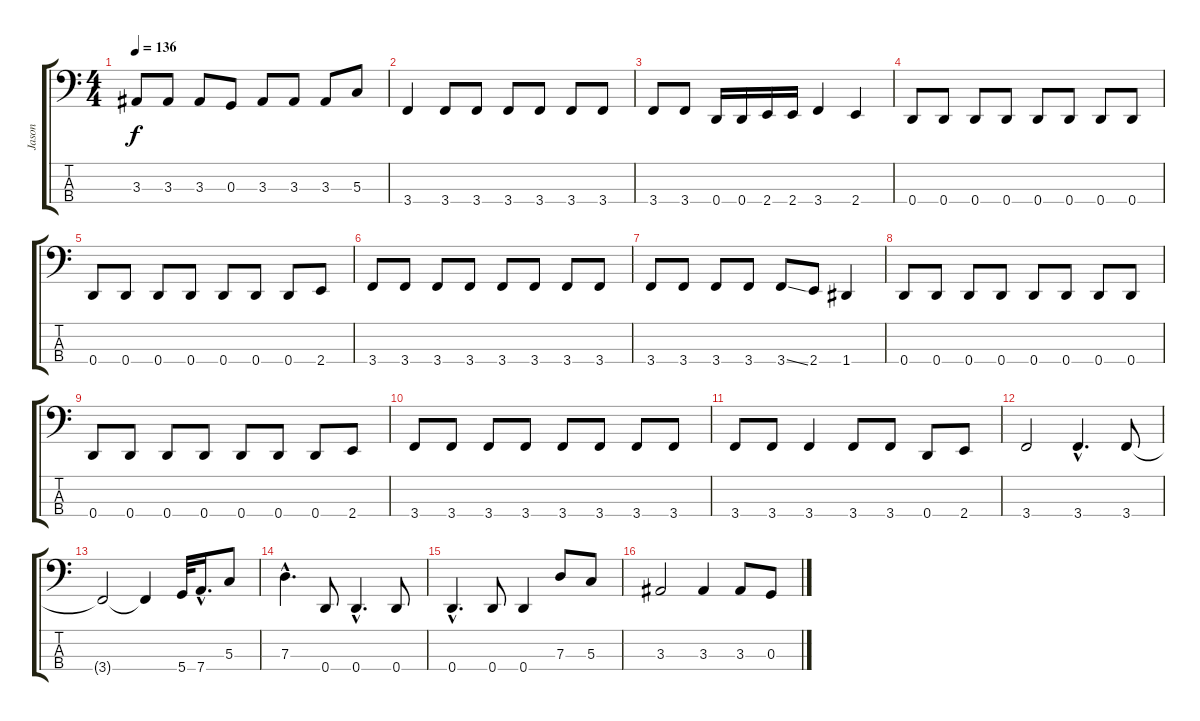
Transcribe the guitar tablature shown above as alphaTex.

\track ("Jason" "Jason") {instrument electricbasspick}
\staff {score tabs}
\tuning (F2 C2 G1 D1) {hide}
\ts (4 4)
\tempo 136
\clef f4
\ks c
3.3.8{dy f} 3.3.8 3.3.8 0.3.8 3.3.8 3.3.8 3.3.8 5.3.8 |
3.4.4 3.4.8 3.4.8 3.4.8 3.4.8 3.4.8 3.4.8 |
3.4.8 3.4.8 0.4.16 0.4.16 2.4.16 2.4.16 3.4.4 2.4.4 |
0.4.8 0.4.8 0.4.8 0.4.8 0.4.8 0.4.8 0.4.8 0.4.8 |
0.4.8 0.4.8 0.4.8 0.4.8 0.4.8 0.4.8 0.4.8 2.4.8 |
3.4.8 3.4.8 3.4.8 3.4.8 3.4.8 3.4.8 3.4.8 3.4.8 |
3.4.8 3.4.8 3.4.8 3.4.8 3.4{ss}.8 2.4.8 1.4.4 |
0.4.8 0.4.8 0.4.8 0.4.8 0.4.8 0.4.8 0.4.8 0.4.8 |
0.4.8 0.4.8 0.4.8 0.4.8 0.4.8 0.4.8 0.4.8 2.4.8 |
3.4.8 3.4.8 3.4.8 3.4.8 3.4.8 3.4.8 3.4.8 3.4.8 |
3.4.8 3.4.8 3.4.4 3.4.8 3.4.8 0.4.8 2.4.8 |
3.4.2 3.4{hac}.4{d} 3.4.8 |
3.4{t}.2 3.4{t}.4 5.4.32 7.4{hac}.16{d} 5.3.8 |
7.3{hac}.4{d} 0.4.8 0.4{hac}.4{d} 0.4.8 |
0.4{hac}.4{d} 0.4.8 0.4.4 7.3.8 5.3.8 |
3.3.2 3.3.4 3.3.8 0.3.8
